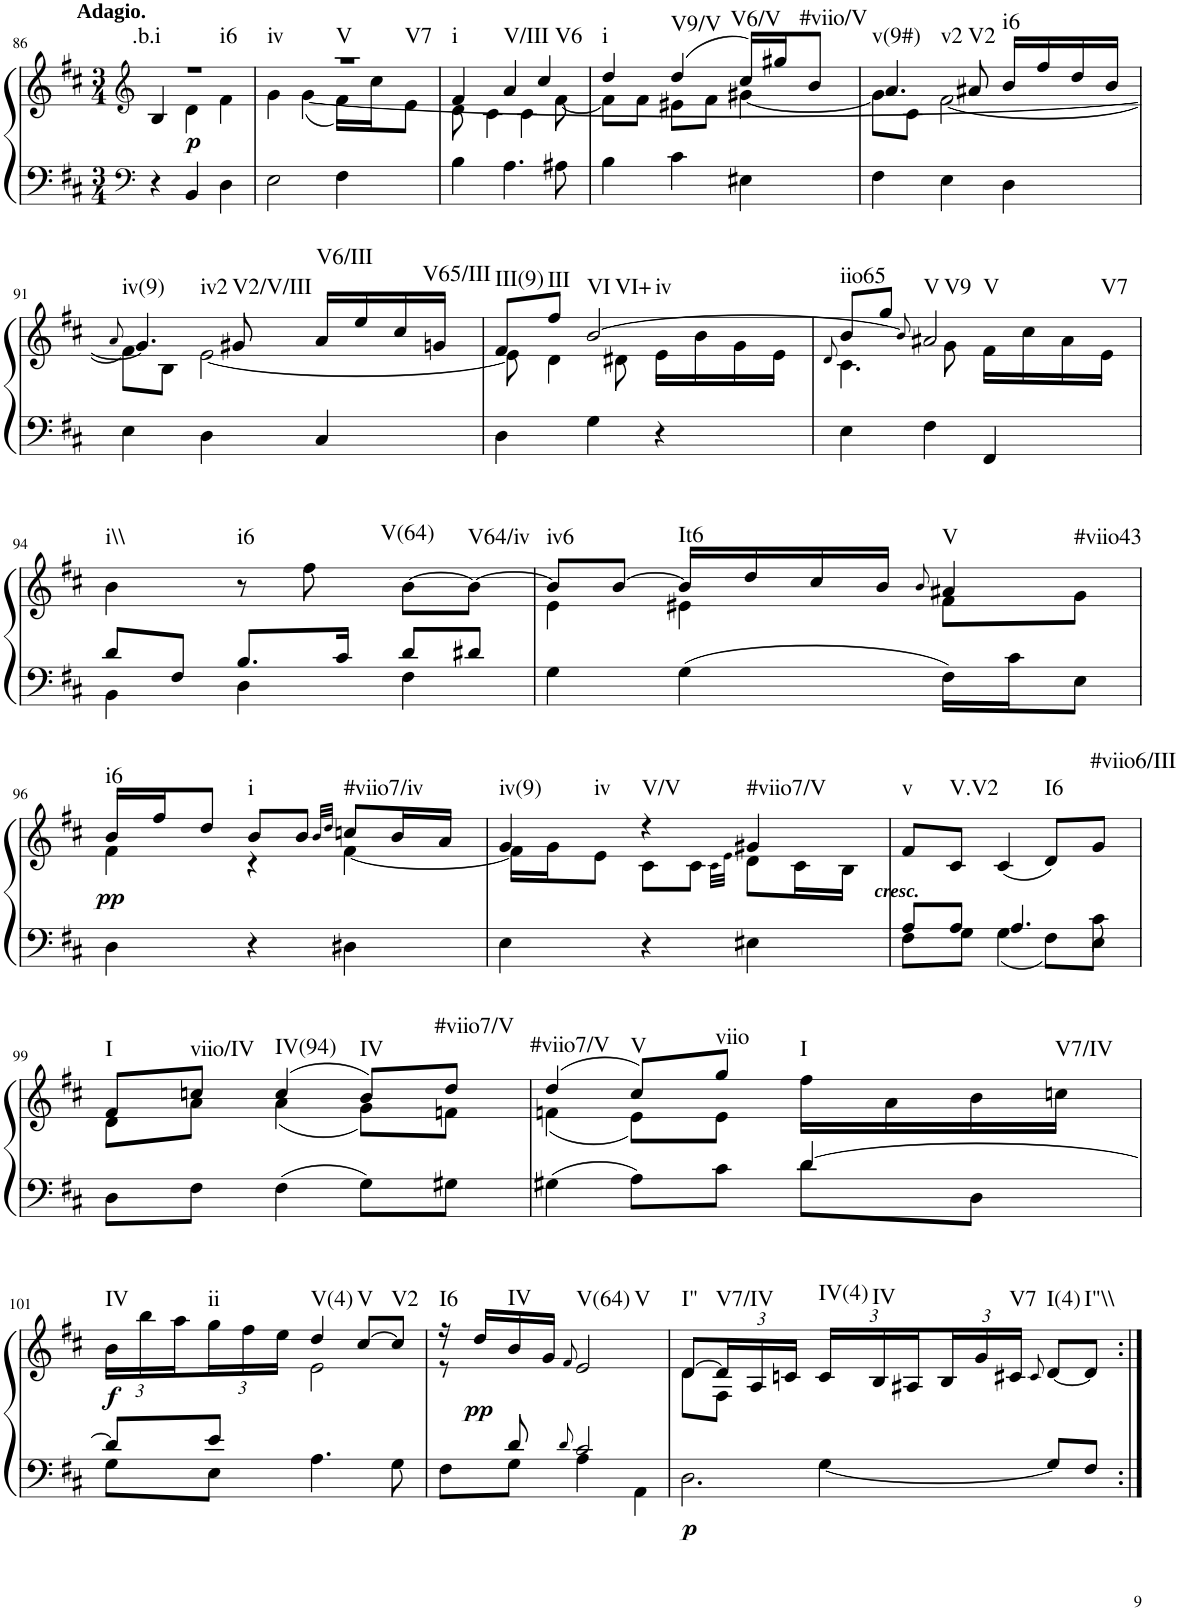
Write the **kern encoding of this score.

**kern	**kern	**dynam	**harte
*part1	*part1	*part1	*part1
*staff2	*staff1	*staff1/2	*
*I"Klavier links	*	*	*
!!LO:PB:g=z
*clefF4	*clefG2	*	*
*k[f#c#]	*k[f#c#]	*	*
*M3/4	*M3/4	*	*
=86	=86	=86	=86
*	*^	*	*
!	!LO:TX:a:B:t=Adagio.	!	!	!LO:H:kt=.b.i
4r	2.r	4B/	.	N
!	!	!	!LO:DY:b	!
4BB/	.	4d\	p	.
!	!	!	!	!LO:H:kt=i6
4D\	.	4f#\	.	N
=87	=87	=87	=87	=87
!	!	!	!	!LO:H:kt=iv
2E\	2.r	4g\	.	N
.	.	([4g\	.	.
!	!	!	!	!LO:H:kt=V
4F#\	.	16f#\LL)	.	N
.	.	16cc#\J	.	.
!	!	!	!	!LO:H:kt=V7
.	.	8e\J	.	N
=88	=88	=88	=88	=88
!	!	!	!	!LO:H:kt=i
4B\	4f#/	8d\	.	N
!	!	!	!	!LO:H:kt=V/III
.	.	4c#\	.	N
4.A\	4a/	.	.	.
.	.	4c#\	.	.
.	4cc#/	.	.	.
!	!	!	!	!LO:H:kt=V6
8A#X\	.	[8f#\	.	N
=89	=89	=89	=89	=89
!	!	!	!	!LO:H:kt=i
4B\	4dd/	8f#\L]	.	N
.	.	8f#\J	.	.
!	!	!	!	!LO:H:kt=V9/V
4c#\	(4dd/	8e#X\L	.	N
.	.	8f#\J	.	.
!	!	!	!	!LO:H:n=1:kt=V6/V
!	!	!	!	!LO:H:n=2:kt=#viio/V
4E#X\	16cc#/LL)	[4g#X\	.	N N
.	16gg#X/J	.	.	.
.	8b/J	.	.	.
=90	=90	=90	=90	=90
!	!	!	!	!LO:H:n=1:kt=v(9#)
!	!	!	!	!LO:H:n=2:kt=v2
4F#\	4.a/	8g#\L]	.	N N
.	.	8c#\J	.	.
4E\	.	[2f#\	.	.
!	!	!	!	!LO:H:kt=V2
.	8a#X/	.	.	N
!	!	!	!	!LO:H:kt=i6
4D\	16b/LL	.	.	N
.	16ff#/	.	.	.
.	16dd/	.	.	.
.	16b/JJ	.	.	.
!!LO:LB:g=z	!!
=91	=91	=91	=91	=91
.	8qa/	.	.	.
!	!	!	!	!LO:H:n=1:kt=iv(9)
!	!	!	!	!LO:H:n=2:kt=iv2
4E\	4.g/]	8f#\L]	.	N N
.	.	8B\J	.	.
4D\	.	[2e\	.	.
!	!	!	!	!LO:H:kt=V2/V/III
.	8g#X/	.	.	N
!	!	!	!	!LO:H:kt=V6/III
4C#/	16a/LL	.	.	N
.	16ee/	.	.	.
.	16cc#/	.	.	.
!	!	!	!	!LO:H:kt=V65/III
.	16gn/JJ	.	.	N
=92	=92	=92	=92	=92
!	!	!	!	!LO:H:kt=III(9)
4D\	8f#/L	8e\]	.	N
!	!	!	!	!LO:H:kt=III
.	8ff#/J	4d\	.	N
!	!	!	!	!LO:H:n=1:kt=VI
!	!	!	!	!LO:H:n=2:kt=VI+
!	!	!	!	!LO:H:n=3:kt=iv
4G\	[2b/	.	.	N N N
.	.	8d#X\	.	.
4r	.	16e\LL	.	.
.	.	16b\	.	.
.	.	16g\	.	.
.	.	16e\JJ	.	.
=93	=93	=93	=93	=93
.	.	8qd/	.	.
!	!	!	!	!LO:H:kt=iio65
4E\	8b/L	4.c#\	.	N
.	8gg/J	.	.	.
.	8qb/]	.	.	.
!	!	!	!	!LO:H:n=1:kt=V
!	!	!	!	!LO:H:n=2:kt=V9
!	!	!	!	!LO:H:n=3:kt=V
!	!	!	!	!LO:H:n=4:kt=V7
4F#\	2a#X/	.	.	N N N N
.	.	8g\	.	.
4FF#/	.	16f#\LL	.	.
.	.	16cc#\	.	.
.	.	16a#\	.	.
.	.	16e\JJ	.	.
!!LO:LB:g=z
=94	=94	=94	=94	=94
*^	*	*	*	*
!	!	!	!	!	!LO:H:kt=i\\
*	*	*v	*v	*	*
8d/L	4BB\	4b\	.	N
8F#/J	.	.	.	.
!	!	!	!	!LO:H:kt=i6
8.B/L	4D\	8r	.	N
.	.	8ff#\	.	.
16c#/Jk	.	.	.	.
!	!	!	!	!LO:H:kt=V(64)
8d/L	4F#\	[8b\L	.	N
!	!	!	!	!LO:H:kt=V64/iv
8d#X/J	.	8b\J_	.	N
*v	*v	*	*	*
=95	=95	=95	=95
*	*^	*	*
!	!	!	!	!LO:H:kt=iv6
4G\	8b/L]	4e\	.	N
.	[8b/J	.	.	.
!	!	!	!	!LO:H:kt=It6
4G\	16b/LL]	4e#X\	.	N
.	16dd/	.	.	.
.	16cc#/	.	.	.
.	16b/JJ	.	.	.
.	8qb/	.	.	.
!	!	!	!	!LO:H:n=1:kt=V
!	!	!	!	!LO:H:n=2:kt=#viio43
16F#\LL	4a#X/	8f#\L	.	N N
16c#\J	.	.	.	.
8E\J	.	8g\J	.	.
!!LO:LB:g=z	!!
=96	=96	=96	=96	=96
!	!	!	!LO:DY:b	!LO:H:kt=i6
4D\	16b/LL	4f#\	pp	N
.	16ff#/J	.	.	.
.	8dd/J	.	.	.
!	!	!	!	!LO:H:kt=i
4r	8b/L	4r	.	N
.	8b/J	.	.	.
.	32qb/LLL	.	.	.
.	32qdd/JJJ	.	.	.
!	!	!	!	!LO:H:kt=#viio7/iv
4D#X\	8ccn/L	[4f#\	.	N
.	16b/L	.	.	.
.	16a/JJ	.	.	.
=97	=97	=97	=97	=97
!	!	!	!	!LO:H:n=1:kt=iv(9)
!	!	!	!	!LO:H:n=2:kt=iv
4E\	4g/	16f#\LL]	.	N N
.	.	16g\J	.	.
.	.	8e\J	.	.
!	!	!	!	!LO:H:kt=V/V
4r	4r	8c#\L	.	N
.	.	8c#\J	.	.
.	.	32qc#\LLL	.	.
.	.	32qe\JJJ	.	.
!	!	!	!	!LO:H:kt=#viio7/V
4E#X\	4g#X/	8d\L	.	N
.	.	16c#\L	.	.
!	!	!LO:TX:b:Bi:t=cresc.	!	!
.	.	16B\JJ	.	.
*	*v	*v	*	*
=98	=98	=98	=98
*^	*	*	*
8A/L	8F#\L	8f#/L	.	.
8A/J	8G\J	8c#/J	.	.
4.A/	4G\	(4c#/	.	.
.	8F#\L	8d/L)	.	.
8c#\	8E\J	8g/J	.	.
!!LO:LB:g=z
=99	=99	=99	=99	=99
*	*	*^	*	*
!	!	!	!	!	!LO:H:kt=I
*v	*v	*	*	*	*
8D\L	8f#/L	8d\L	.	N
!	!	!	!	!LO:H:kt=viio/IV
8F#\J	8ccn/J	8a\J	.	N
!	!	!	!	!LO:H:kt=IV(94)
4F#\	(4cc/	(4a\	.	N
!	!	!	!	!LO:H:kt=IV
8G\L	8b/L)	8g\L)	.	N
!	!	!	!	!LO:H:kt=#viio7/V
8G#X\J	8dd/J	8fn\J	.	N
=100	=100	=100	=100	=100
*^	*	*	*	*
!	!	!	!	!	!LO:H:kt=#viio7/V
4G#X\	2ryy	(4dd/	(4fn\	.	N
!	!	!	!	!	!LO:H:kt=V
8A\L	.	8cc#/L)	8e\L)	.	N
!	!	!	!	!	!LO:H:kt=viio
8c#\J	.	8gg/J	8e\J	.	N
!	!	!	!	!	!LO:H:kt=I
[4d/	8d\L	16ff#\LL	4ryy	.	N
.	.	16a\	.	.	.
.	8D\J	16b\	.	.	.
!	!	!	!	!	!LO:H:kt=V7/IV
.	.	16ccn\JJ	.	.	N
!!LO:LB:g=z	!!
=101	=101	=101	=101	=101	=101
*	*	*Xbrackettup	*	*	*
!	!	!	!	!LO:DY:b	!LO:H:kt=IV
8d/L]	8G\L	24b\LL	4ryy	f	N
.	.	24bb\	.	.	.
.	.	24aa\	.	.	.
!	!	!	!	!	!LO:H:kt=ii
8e/J	8E\J	24gg\	.	.	N
.	.	24ff#\	.	.	.
.	.	24ee\JJ	.	.	.
!	!	!	!	!	!LO:H:kt=V(4)
4.A\	2ryy	4dd/	2e\	.	N
!	!	!	!	!	!LO:H:kt=V
.	.	[8cc#/L	.	.	N
!	!	!	!	!	!LO:H:kt=V2
8G\	.	8cc#/J]	.	.	N
=102	=102	=102	=102	=102	=102
!	!	!	!	!	!LO:H:kt=I6
8ryy	8F#\L	16r	8r	.	N
!	!	!	!	!LO:DY:b	!
.	.	16dd/LL	.	pp	.
!	!	!	!	!	!LO:H:kt=IV
8d/	8G\J	16b/	2ryy	.	N
.	.	16g/JJ	.	.	.
.	8qd/	8qf#/	.	.	.
!	!	!	!	!	!LO:H:n=1:kt=V(64)
!	!	!	!	!	!LO:H:n=2:kt=V
2c#/	4A\	2e/	.	.	N N
.	4AA\	.	.	.	.
.	.	.	8ryy	.	.
=103	=103	=103	=103	=103	=103
!	!	!	!	!LO:DY:b=2	!LO:H:kt=I"
4ryy	2.D\	[8d/L	8d\L	p	N
!	!	!	!	!	!LO:H:kt=V7/IV
.	.	24d/L]	8F#\J	.	N
.	.	24A/	.	.	.
.	.	24cn/JJ	.	.	.
!	!	!	!	!	!LO:H:kt=IV(4)
[4G\	.	24c/LL	2ryy	.	N
!	!	!	!	!	!LO:H:kt=IV
.	.	24B/	.	.	N
.	.	24A#X/	.	.	.
.	.	24B/	.	.	.
.	.	24g/	.	.	.
!	!	!	!	!	!LO:H:kt=V7
.	.	24c#X/JJ	.	.	N
.	.	8qc#/	.	.	.
!	!	!	!	!	!LO:H:kt=I(4)
8G/L]	.	[8d/L	.	.	N
!	!	!	!	!	!LO:H:kt=I"\\
8F#/J	.	8d/J]	.	.	N
*v	*v	*	*	*	*
*	*v	*v	*	*
=:|!	=:|!	=:|!	=:|!
*-	*-	*-	*-
